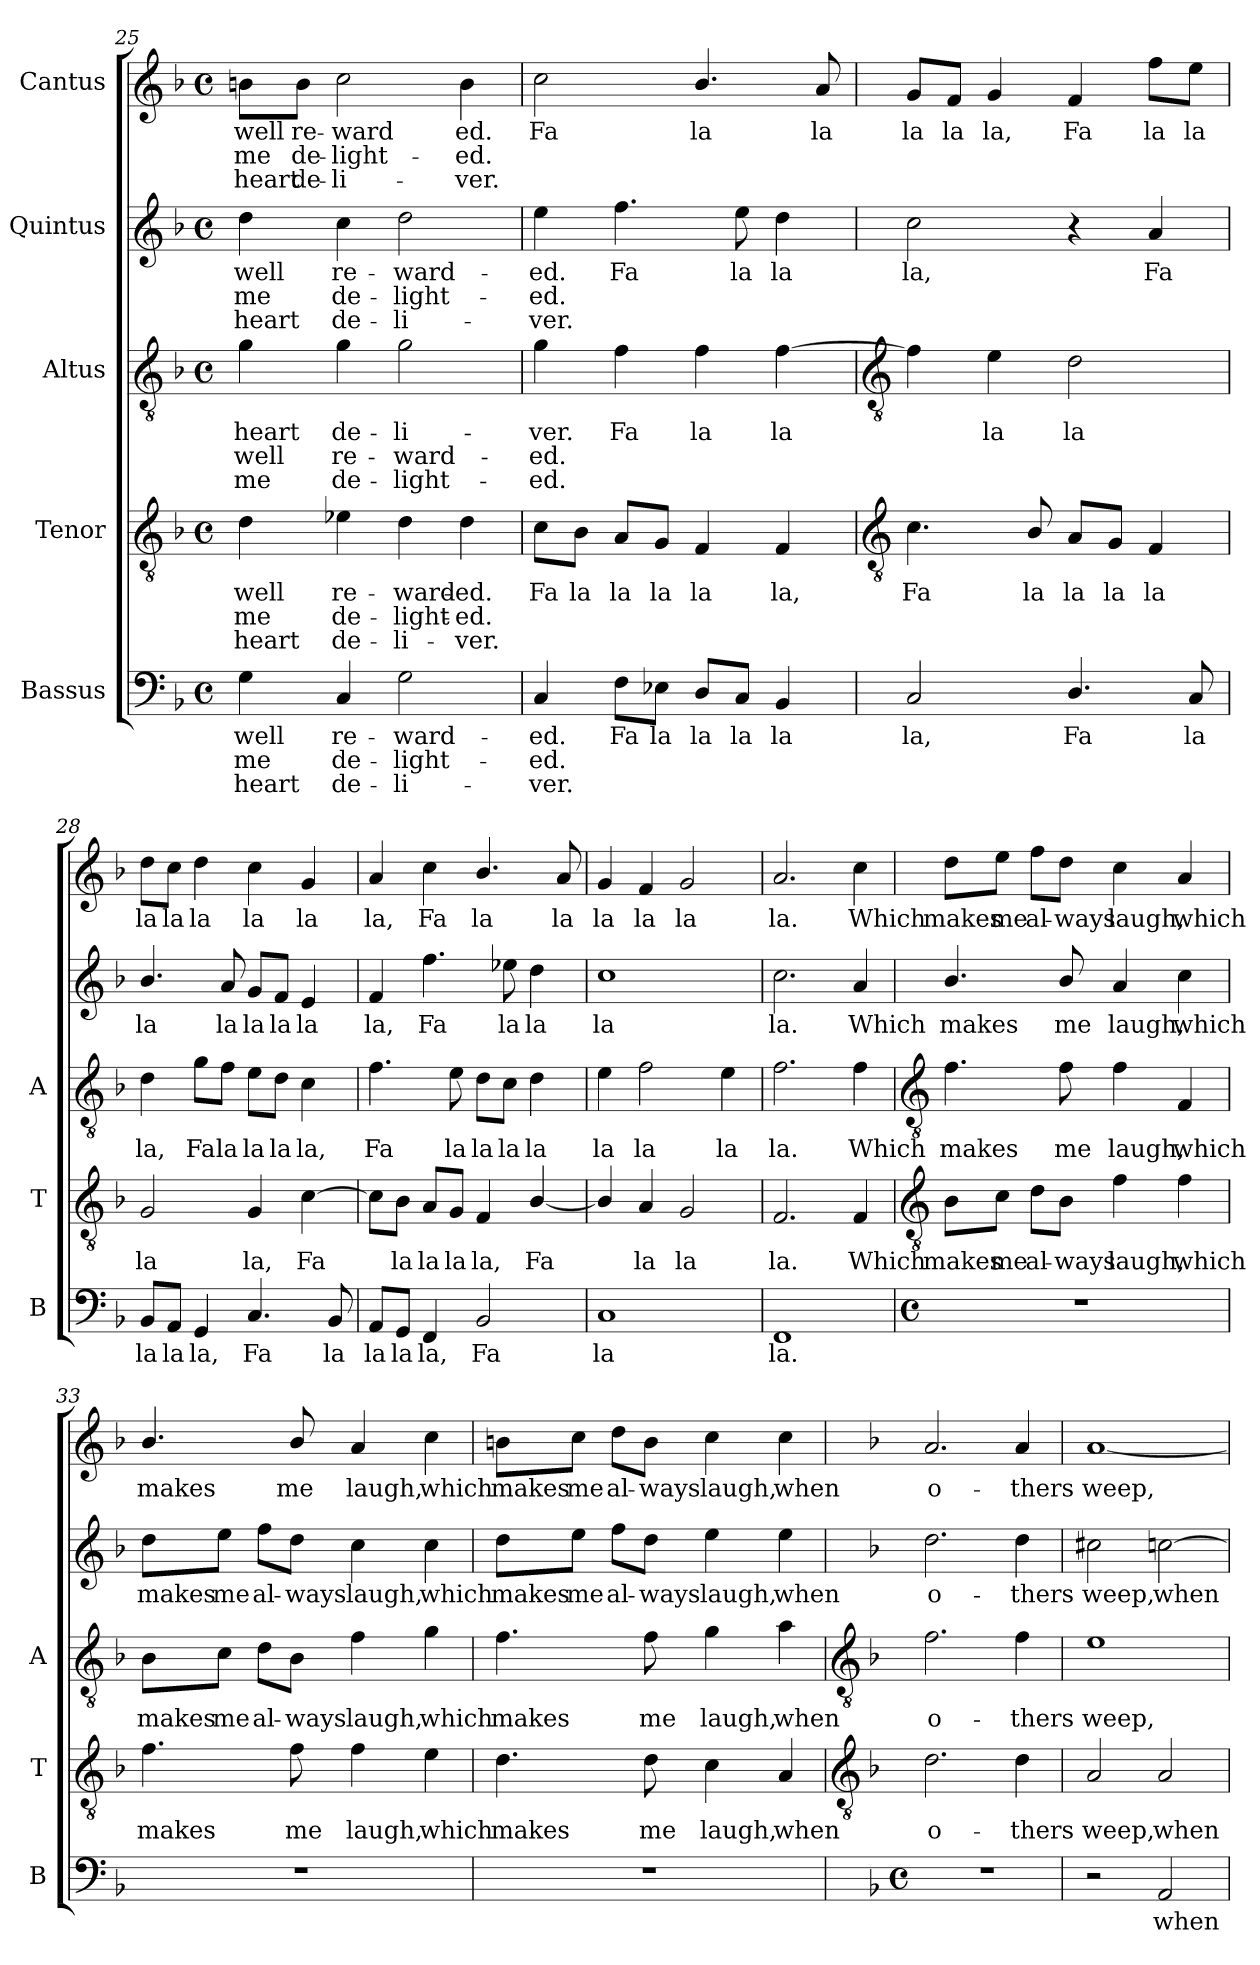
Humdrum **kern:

**kern	**text	**text	**text	**kern	**text	**text	**text	**kern	**text	**text	**text	**kern	**text	**text	**text	**kern	**text	**text	**text
*part5	*part5	*part5	*part5	*part4	*part4	*part4	*part4	*part3	*part3	*part3	*part3	*part2	*part2	*part2	*part2	*part1	*part1	*part1	*part1
*staff5	*staff5	*staff5	*staff5	*staff4	*staff4	*staff4	*staff4	*staff3	*staff3	*staff3	*staff3	*staff2	*staff2	*staff2	*staff2	*staff1	*staff1	*staff1	*staff1
*I"Bassus	*	*	*	*I"Tenor	*	*	*	*I"Altus	*	*	*	*I"Quintus	*	*	*	*I"Cantus	*	*	*
*I'B	*	*	*	*I'T	*	*	*	*I'A	*	*	*	*	*	*	*	*	*	*	*
*clefF4	*	*	*	*clefGv2	*	*	*	*clefGv2	*	*	*	*clefG2	*	*	*	*clefG2	*	*	*
*k[b-]	*	*	*	*k[b-]	*	*	*	*k[b-]	*	*	*	*k[b-]	*	*	*	*k[b-]	*	*	*
*F:	*	*	*	*F:	*	*	*	*F:	*	*	*	*F:	*	*	*	*F:	*	*	*
*M4/4	*	*	*	*M4/4	*	*	*	*M4/4	*	*	*	*M4/4	*	*	*	*M4/4	*	*	*
*met(c)	*	*	*	*met(c)	*	*	*	*met(c)	*	*	*	*met(c)	*	*	*	*met(c)	*	*	*
=25	=25	=25	=25	=25	=25	=25	=25	=25	=25	=25	=25	=25	=25	=25	=25	=25	=25	=25	=25
!	!LO:LY:b	!LO:LY:b	!LO:LY:b	!	!LO:LY:b	!LO:LY:b	!LO:LY:b	!	!LO:LY:b	!LO:LY:b	!LO:LY:b	!	!LO:LY:b	!LO:LY:b	!LO:LY:b	!	!LO:LY:b	!LO:LY:b	!LO:LY:b
4G	well	me	heart	4d	well	me	heart	4g	heart	well	me	4dd	well	me	heart	8bn\L	well	me	heart
!	!	!	!	!	!	!	!	!	!	!	!	!	!	!	!	!	!LO:LY:b	!LO:LY:b	!LO:LY:b
.	.	.	.	.	.	.	.	.	.	.	.	.	.	.	.	8b\J	re--	-de-	-de-
!	!LO:LY:b	!LO:LY:b	!LO:LY:b	!	!LO:LY:b	!LO:LY:b	!LO:LY:b	!	!LO:LY:b	!LO:LY:b	!LO:LY:b	!	!LO:LY:b	!LO:LY:b	!LO:LY:b	!	!LO:LY:b	!LO:LY:b	!LO:LY:b
4C	re-	-de-	-de-	4e-X	re-	-de-	-de-	4g	de-	-re-	-de-	4cc	re-	-de-	-de-	2cc	-ward	light-	-li-
!	!LO:LY:b	!LO:LY:b	!LO:LY:b	!	!LO:LY:b	!LO:LY:b	!LO:LY:b	!	!LO:LY:b	!LO:LY:b	!LO:LY:b	!	!LO:LY:b	!LO:LY:b	!LO:LY:b	!	!	!	!
2G	-ward-	-light-	-li-	4d	-ward-	-light-	-li-	2g	-li-	-ward-	-light-	2dd	-ward-	-light-	-li-	.	.	.	.
!	!	!	!	!	!LO:LY:b	!LO:LY:b	!LO:LY:b	!	!	!	!	!	!	!	!	!	!LO:LY:b	!LO:LY:b	!LO:LY:b
.	.	.	.	4d	-ed.	ed.	ver.	.	.	.	.	.	.	.	.	4b	-ed.	ed.	ver.
=26	=26	=26	=26	=26	=26	=26	=26	=26	=26	=26	=26	=26	=26	=26	=26	=26	=26	=26	=26
!	!LO:LY:b	!LO:LY:b	!LO:LY:b	!	!LO:LY:b	!	!	!	!LO:LY:b	!LO:LY:b	!LO:LY:b	!	!LO:LY:b	!LO:LY:b	!LO:LY:b	!	!LO:LY:b	!	!
4C	-ed.	ed.	ver.	8c\L	Fa	.	.	4g	-ver.	ed.	ed.	4ee	-ed.	ed.	ver.	2cc	Fa	.	.
!	!	!	!	!	!LO:LY:b	!	!	!	!	!	!	!	!	!	!	!	!	!	!
.	.	.	.	8B-\J	la	.	.	.	.	.	.	.	.	.	.	.	.	.	.
!	!LO:LY:b	!	!	!	!LO:LY:b	!	!	!	!LO:LY:b	!	!	!	!LO:LY:b	!	!	!	!	!	!
8F\L	Fa	.	.	8A/L	la	.	.	4f	Fa	.	.	4.ff	Fa	.	.	.	.	.	.
!	!LO:LY:b	!	!	!	!LO:LY:b	!	!	!	!	!	!	!	!	!	!	!	!	!	!
8E-X\J	la	.	.	8G/J	la	.	.	.	.	.	.	.	.	.	.	.	.	.	.
!	!LO:LY:b	!	!	!	!LO:LY:b	!	!	!	!LO:LY:b	!	!	!	!	!	!	!	!LO:LY:b	!	!
8D/L	la	.	.	4F	la	.	.	4f	la	.	.	.	.	.	.	4.b-/	la	.	.
!	!LO:LY:b	!	!	!	!	!	!	!	!	!	!	!	!LO:LY:b	!	!	!	!	!	!
8C/J	la	.	.	.	.	.	.	.	.	.	.	8ee	la	.	.	.	.	.	.
!	!LO:LY:b	!	!	!	!LO:LY:b	!	!	!	!LO:LY:b	!	!	!	!LO:LY:b	!	!	!	!	!	!
4BB-	la	.	.	4F	la,	.	.	[4f	la	.	.	4dd	la	.	.	.	.	.	.
!	!	!	!	!	!	!	!	!	!	!	!	!	!	!	!	!	!LO:LY:b	!	!
.	.	.	.	.	.	.	.	.	.	.	.	.	.	.	.	8a	la	.	.
!!LO:LB:g=z
=27	=27	=27	=27	=27	=27	=27	=27	=27	=27	=27	=27	=27	=27	=27	=27	=27	=27	=27	=27
*	*	*	*	*clefGv2	*	*	*	*clefGv2	*	*	*	*	*	*	*	*	*	*	*
!	!LO:LY:b	!	!	!	!LO:LY:b	!	!	!	!	!	!	!	!LO:LY:b	!	!	!	!LO:LY:b	!	!
2C	la,	.	.	4.c	Fa	.	.	4f]	.	.	.	2cc	la,	.	.	8g/L	la	.	.
!	!	!	!	!	!	!	!	!	!	!	!	!	!	!	!	!	!LO:LY:b	!	!
.	.	.	.	.	.	.	.	.	.	.	.	.	.	.	.	8f/J	la	.	.
!	!	!	!	!	!	!	!	!	!LO:LY:b	!	!	!	!	!	!	!	!LO:LY:b	!	!
.	.	.	.	.	.	.	.	4e	la	.	.	.	.	.	.	4g	la,	.	.
!	!	!	!	!	!LO:LY:b	!	!	!	!	!	!	!	!	!	!	!	!	!	!
.	.	.	.	8B-/	la	.	.	.	.	.	.	.	.	.	.	.	.	.	.
!	!LO:LY:b	!	!	!	!LO:LY:b	!	!	!	!LO:LY:b	!	!	!	!	!	!	!	!LO:LY:b	!	!
4.D/	Fa	.	.	8A/L	la	.	.	2d	la	.	.	4r	.	.	.	4f	Fa	.	.
!	!	!	!	!	!LO:LY:b	!	!	!	!	!	!	!	!	!	!	!	!	!	!
.	.	.	.	8G/J	la	.	.	.	.	.	.	.	.	.	.	.	.	.	.
!	!	!	!	!	!LO:LY:b	!	!	!	!	!	!	!	!LO:LY:b	!	!	!	!LO:LY:b	!	!
.	.	.	.	4F	la	.	.	.	.	.	.	4a	Fa	.	.	8ff\L	la	.	.
!	!LO:LY:b	!	!	!	!	!	!	!	!	!	!	!	!	!	!	!	!LO:LY:b	!	!
8C	la	.	.	.	.	.	.	.	.	.	.	.	.	.	.	8ee\J	la	.	.
=28	=28	=28	=28	=28	=28	=28	=28	=28	=28	=28	=28	=28	=28	=28	=28	=28	=28	=28	=28
!	!LO:LY:b	!	!	!	!LO:LY:b	!	!	!	!LO:LY:b	!	!	!	!LO:LY:b	!	!	!	!LO:LY:b	!	!
8BB-/L	la	.	.	2G	la	.	.	4d	la,	.	.	4.b-/	la	.	.	8dd\L	la	.	.
!	!LO:LY:b	!	!	!	!	!	!	!	!	!	!	!	!	!	!	!	!LO:LY:b	!	!
8AA/J	la	.	.	.	.	.	.	.	.	.	.	.	.	.	.	8cc\J	la	.	.
!	!LO:LY:b	!	!	!	!	!	!	!	!LO:LY:b	!	!	!	!	!	!	!	!LO:LY:b	!	!
4GG	la,	.	.	.	.	.	.	8g\L	Fa	.	.	.	.	.	.	4dd	la	.	.
!	!	!	!	!	!	!	!	!	!LO:LY:b	!	!	!	!LO:LY:b	!	!	!	!	!	!
.	.	.	.	.	.	.	.	8f\J	la	.	.	8a	la	.	.	.	.	.	.
!	!LO:LY:b	!	!	!	!LO:LY:b	!	!	!	!LO:LY:b	!	!	!	!LO:LY:b	!	!	!	!LO:LY:b	!	!
4.C	Fa	.	.	4G	la,	.	.	8e\L	la	.	.	8g/L	la	.	.	4cc	la	.	.
!	!	!	!	!	!	!	!	!	!LO:LY:b	!	!	!	!LO:LY:b	!	!	!	!	!	!
.	.	.	.	.	.	.	.	8d\J	la	.	.	8f/J	la	.	.	.	.	.	.
!	!	!	!	!	!LO:LY:b	!	!	!	!LO:LY:b	!	!	!	!LO:LY:b	!	!	!	!LO:LY:b	!	!
.	.	.	.	[4c	Fa	.	.	4c	la,	.	.	4e	la	.	.	4g	la	.	.
!	!LO:LY:b	!	!	!	!	!	!	!	!	!	!	!	!	!	!	!	!	!	!
8BB-	la	.	.	.	.	.	.	.	.	.	.	.	.	.	.	.	.	.	.
=29	=29	=29	=29	=29	=29	=29	=29	=29	=29	=29	=29	=29	=29	=29	=29	=29	=29	=29	=29
!	!LO:LY:b	!	!	!	!	!	!	!	!LO:LY:b	!	!	!	!LO:LY:b	!	!	!	!LO:LY:b	!	!
8AA/L	la	.	.	8c\L]	.	.	.	4.f	Fa	.	.	4f	la,	.	.	4a	la,	.	.
!	!LO:LY:b	!	!	!	!LO:LY:b	!	!	!	!	!	!	!	!	!	!	!	!	!	!
8GG/J	la	.	.	8B-\J	la	.	.	.	.	.	.	.	.	.	.	.	.	.	.
!	!LO:LY:b	!	!	!	!LO:LY:b	!	!	!	!	!	!	!	!LO:LY:b	!	!	!	!LO:LY:b	!	!
4FF	la,	.	.	8A/L	la	.	.	.	.	.	.	4.ff	Fa	.	.	4cc	Fa	.	.
!	!	!	!	!	!LO:LY:b	!	!	!	!LO:LY:b	!	!	!	!	!	!	!	!	!	!
.	.	.	.	8G/J	la	.	.	8e	la	.	.	.	.	.	.	.	.	.	.
!	!LO:LY:b	!	!	!	!LO:LY:b	!	!	!	!LO:LY:b	!	!	!	!	!	!	!	!LO:LY:b	!	!
2BB-	Fa	.	.	4F	la,	.	.	8d\L	la	.	.	.	.	.	.	4.b-/	la	.	.
!	!	!	!	!	!	!	!	!	!LO:LY:b	!	!	!	!LO:LY:b	!	!	!	!	!	!
.	.	.	.	.	.	.	.	8c\J	la	.	.	8ee-X	la	.	.	.	.	.	.
!	!	!	!	!	!LO:LY:b	!	!	!	!LO:LY:b	!	!	!	!LO:LY:b	!	!	!	!	!	!
.	.	.	.	[4B-/	Fa	.	.	4d	la	.	.	4dd	la	.	.	.	.	.	.
!	!	!	!	!	!	!	!	!	!	!	!	!	!	!	!	!	!LO:LY:b	!	!
.	.	.	.	.	.	.	.	.	.	.	.	.	.	.	.	8a	la	.	.
=30	=30	=30	=30	=30	=30	=30	=30	=30	=30	=30	=30	=30	=30	=30	=30	=30	=30	=30	=30
!	!LO:LY:b	!	!	!	!	!	!	!	!LO:LY:b	!	!	!	!LO:LY:b	!	!	!	!LO:LY:b	!	!
1C	la	.	.	4B-/]	.	.	.	4e	la	.	.	1cc	la	.	.	4g	la	.	.
!	!	!	!	!	!LO:LY:b	!	!	!	!LO:LY:b	!	!	!	!	!	!	!	!LO:LY:b	!	!
.	.	.	.	4A	la	.	.	2f	la	.	.	.	.	.	.	4f	la	.	.
!	!	!	!	!	!LO:LY:b	!	!	!	!	!	!	!	!	!	!	!	!LO:LY:b	!	!
.	.	.	.	2G	la	.	.	.	.	.	.	.	.	.	.	2g	la	.	.
!	!	!	!	!	!	!	!	!	!LO:LY:b	!	!	!	!	!	!	!	!	!	!
.	.	.	.	.	.	.	.	4e	la	.	.	.	.	.	.	.	.	.	.
=31	=31	=31	=31	=31	=31	=31	=31	=31	=31	=31	=31	=31	=31	=31	=31	=31	=31	=31	=31
!	!LO:LY:b	!	!	!	!LO:LY:b	!	!	!	!LO:LY:b	!	!	!	!LO:LY:b	!	!	!	!LO:LY:b	!	!
1FF	la.	.	.	2.F	la.	.	.	2.f	la.	.	.	2.cc	la.	.	.	2.a	la.	.	.
!	!	!	!	!	!LO:LY:b	!	!	!	!LO:LY:b	!	!	!	!LO:LY:b	!	!	!	!LO:LY:b	!	!
.	.	.	.	4F	Which	.	.	4f	Which	.	.	4a	Which	.	.	4cc	Which	.	.
!!LO:LB:g=z
=32	=32	=32	=32	=32	=32	=32	=32	=32	=32	=32	=32	=32	=32	=32	=32	=32	=32	=32	=32
*	*	*	*	*clefGv2	*	*	*	*clefGv2	*	*	*	*	*	*	*	*	*	*	*
*M4/4	*	*	*	*	*	*	*	*	*	*	*	*	*	*	*	*	*	*	*
*met(c)	*	*	*	*	*	*	*	*	*	*	*	*	*	*	*	*	*	*	*
!	!	!	!	!	!LO:LY:b	!	!	!	!LO:LY:b	!	!	!	!LO:LY:b	!	!	!	!LO:LY:b	!	!
1r	.	.	.	8B-\L	makes	.	.	4.f	makes	.	.	4.b-/	makes	.	.	8dd\L	makes	.	.
!	!	!	!	!	!LO:LY:b	!	!	!	!	!	!	!	!	!	!	!	!LO:LY:b	!	!
.	.	.	.	8c\J	me	.	.	.	.	.	.	.	.	.	.	8ee\J	me	.	.
!	!	!	!	!	!LO:LY:b	!	!	!	!	!	!	!	!	!	!	!	!LO:LY:b	!	!
.	.	.	.	8d\L	al-	.	.	.	.	.	.	.	.	.	.	8ff\L	al-	.	.
!	!	!	!	!	!LO:LY:b	!	!	!	!LO:LY:b	!	!	!	!LO:LY:b	!	!	!	!LO:LY:b	!	!
.	.	.	.	8B-\J	-ways	.	.	8f	me	.	.	8b-/	me	.	.	8dd\J	-ways	.	.
!	!	!	!	!	!LO:LY:b	!	!	!	!LO:LY:b	!	!	!	!LO:LY:b	!	!	!	!LO:LY:b	!	!
.	.	.	.	4f	laugh,	.	.	4f	laugh,	.	.	4a	laugh,	.	.	4cc	laugh,	.	.
!	!	!	!	!	!LO:LY:b	!	!	!	!LO:LY:b	!	!	!	!LO:LY:b	!	!	!	!LO:LY:b	!	!
.	.	.	.	4f	which	.	.	4F	which	.	.	4cc	which	.	.	4a	which	.	.
=33	=33	=33	=33	=33	=33	=33	=33	=33	=33	=33	=33	=33	=33	=33	=33	=33	=33	=33	=33
!	!	!	!	!	!LO:LY:b	!	!	!	!LO:LY:b	!	!	!	!LO:LY:b	!	!	!	!LO:LY:b	!	!
1r	.	.	.	4.f	makes	.	.	8B-\L	makes	.	.	8dd\L	makes	.	.	4.b-/	makes	.	.
!	!	!	!	!	!	!	!	!	!LO:LY:b	!	!	!	!LO:LY:b	!	!	!	!	!	!
.	.	.	.	.	.	.	.	8c\J	me	.	.	8ee\J	me	.	.	.	.	.	.
!	!	!	!	!	!	!	!	!	!LO:LY:b	!	!	!	!LO:LY:b	!	!	!	!	!	!
.	.	.	.	.	.	.	.	8d\L	al-	.	.	8ff\L	al-	.	.	.	.	.	.
!	!	!	!	!	!LO:LY:b	!	!	!	!LO:LY:b	!	!	!	!LO:LY:b	!	!	!	!LO:LY:b	!	!
.	.	.	.	8f	me	.	.	8B-\J	-ways	.	.	8dd\J	-ways	.	.	8b-/	me	.	.
!	!	!	!	!	!LO:LY:b	!	!	!	!LO:LY:b	!	!	!	!LO:LY:b	!	!	!	!LO:LY:b	!	!
.	.	.	.	4f	laugh,	.	.	4f	laugh,	.	.	4cc	laugh,	.	.	4a	laugh,	.	.
!	!	!	!	!	!LO:LY:b	!	!	!	!LO:LY:b	!	!	!	!LO:LY:b	!	!	!	!LO:LY:b	!	!
.	.	.	.	4e	which	.	.	4g	which	.	.	4cc	which	.	.	4cc	which	.	.
=34	=34	=34	=34	=34	=34	=34	=34	=34	=34	=34	=34	=34	=34	=34	=34	=34	=34	=34	=34
!	!	!	!	!	!LO:LY:b	!	!	!	!LO:LY:b	!	!	!	!LO:LY:b	!	!	!	!LO:LY:b	!	!
1r	.	.	.	4.d	makes	.	.	4.f	makes	.	.	8dd\L	makes	.	.	8bn\L	makes	.	.
!	!	!	!	!	!	!	!	!	!	!	!	!	!LO:LY:b	!	!	!	!LO:LY:b	!	!
.	.	.	.	.	.	.	.	.	.	.	.	8ee\J	me	.	.	8cc\J	me	.	.
!	!	!	!	!	!	!	!	!	!	!	!	!	!LO:LY:b	!	!	!	!LO:LY:b	!	!
.	.	.	.	.	.	.	.	.	.	.	.	8ff\L	al-	.	.	8dd\L	al-	.	.
!	!	!	!	!	!LO:LY:b	!	!	!	!LO:LY:b	!	!	!	!LO:LY:b	!	!	!	!LO:LY:b	!	!
.	.	.	.	8d	me	.	.	8f	me	.	.	8dd\J	-ways	.	.	8b\J	-ways	.	.
!	!	!	!	!	!LO:LY:b	!	!	!	!LO:LY:b	!	!	!	!LO:LY:b	!	!	!	!LO:LY:b	!	!
.	.	.	.	4c	laugh,	.	.	4g	laugh,	.	.	4ee	laugh,	.	.	4cc	laugh,	.	.
!	!	!	!	!	!LO:LY:b	!	!	!	!LO:LY:b	!	!	!	!LO:LY:b	!	!	!	!LO:LY:b	!	!
.	.	.	.	4A	when	.	.	4a	when	.	.	4ee	when	.	.	4cc	when	.	.
!!LO:LB:g=z
=35	=35	=35	=35	=35	=35	=35	=35	=35	=35	=35	=35	=35	=35	=35	=35	=35	=35	=35	=35
*	*	*	*	*clefGv2	*	*	*	*clefGv2	*	*	*	*	*	*	*	*	*	*	*
*k[b-]	*	*	*	*	*	*	*	*	*	*	*	*	*	*	*	*	*	*	*
*F:	*	*	*	*	*	*	*	*	*	*	*	*	*	*	*	*	*	*	*
*M4/4	*	*	*	*	*	*	*	*	*	*	*	*	*	*	*	*	*	*	*
*met(c)	*	*	*	*	*	*	*	*	*	*	*	*	*	*	*	*	*	*	*
!	!	!	!	!	!LO:LY:b	!	!	!	!LO:LY:b	!	!	!	!LO:LY:b	!	!	!	!LO:LY:b	!	!
1r	.	.	.	2.d	o-	.	.	2.f	o-	.	.	2.dd	o-	.	.	2.a	o-	.	.
!	!	!	!	!	!LO:LY:b	!	!	!	!LO:LY:b	!	!	!	!LO:LY:b	!	!	!	!LO:LY:b	!	!
.	.	.	.	4d	-thers	.	.	4f	-thers	.	.	4dd	-thers	.	.	4a	-thers	.	.
=36	=36	=36	=36	=36	=36	=36	=36	=36	=36	=36	=36	=36	=36	=36	=36	=36	=36	=36	=36
!	!	!	!	!	!LO:LY:b	!	!	!	!LO:LY:b	!	!	!	!LO:LY:b	!	!	!	!LO:LY:b	!	!
2r	.	.	.	2A	weep,	.	.	1e	weep,	.	.	2cc#X	weep,	.	.	[1a	weep,	.	.
!	!LO:LY:b	!	!	!	!LO:LY:b	!	!	!	!	!	!	!	!LO:LY:b	!	!	!	!	!	!
2AA	when	.	.	2A	when	.	.	.	.	.	.	[2ccn	when	.	.	.	.	.	.
=	=	=	=	=	=	=	=	=	=	=	=	=	=	=	=	=	=	=	=
*-	*-	*-	*-	*-	*-	*-	*-	*-	*-	*-	*-	*-	*-	*-	*-	*-	*-	*-	*-
